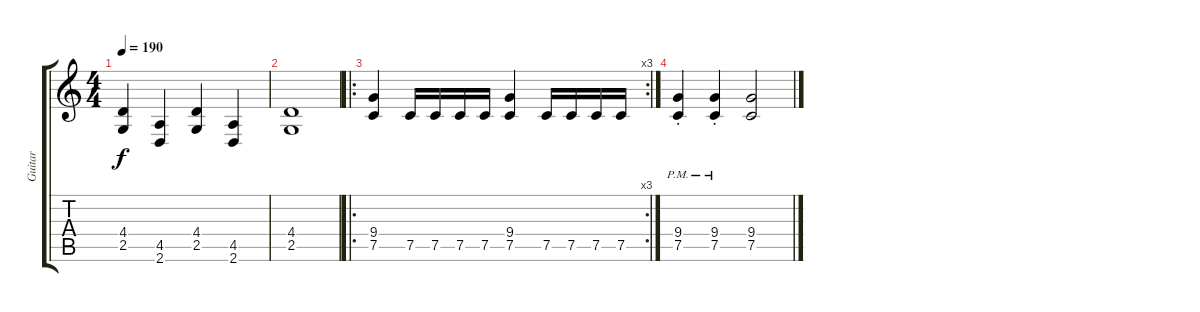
\track ("Guitar" "Guitar") {instrument distortionguitar}
\staff {score tabs}
\tuning (C4 G3 Eb3 Bb2 F2 C2) {hide}
\ts (4 4)
\tempo 190
\clef g2
\ks c
(4.4 2.5).4{dy f} (4.5 2.6).4 (4.4 2.5).4 (4.5 2.6).4 |
(4.4 2.5).1 |
\ro
\rc 3
(9.4 7.5).4 7.5.16 7.5.16 7.5.16 7.5.16 (9.4 7.5).4 7.5.16 7.5.16 7.5.16 7.5.16 |
(9.4{pm st} 7.5{pm st}).4 (9.4{pm st} 7.5{pm st}).4 (9.4 7.5).2
